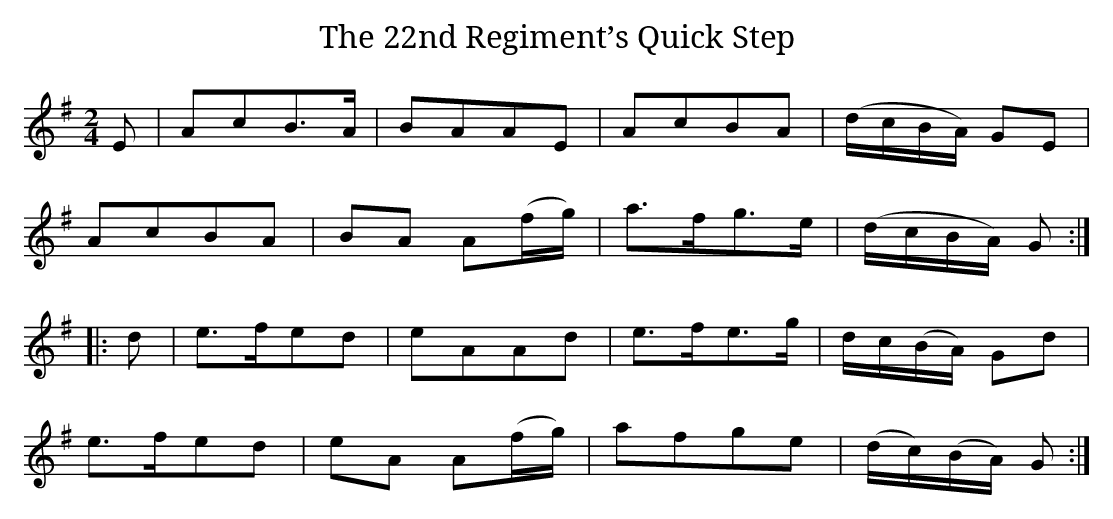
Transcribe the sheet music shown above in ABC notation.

X:1
T:22nd Regiment’s Quick Step, The
M:2/4
L:1/8
K:Ador
E|AcB>A|BAAE|AcBA|(d/c/B/A/) GE|
AcBA|BA A(f/g/)|a>fg>e|(d/c/B/A/) G:|
|:d|e>fed|eAAd|e>fe>g|d/c/(B/A/) Gd|
e>fed|eA A(f/g/)|afge|(d/c/)(B/A/) G:|]
